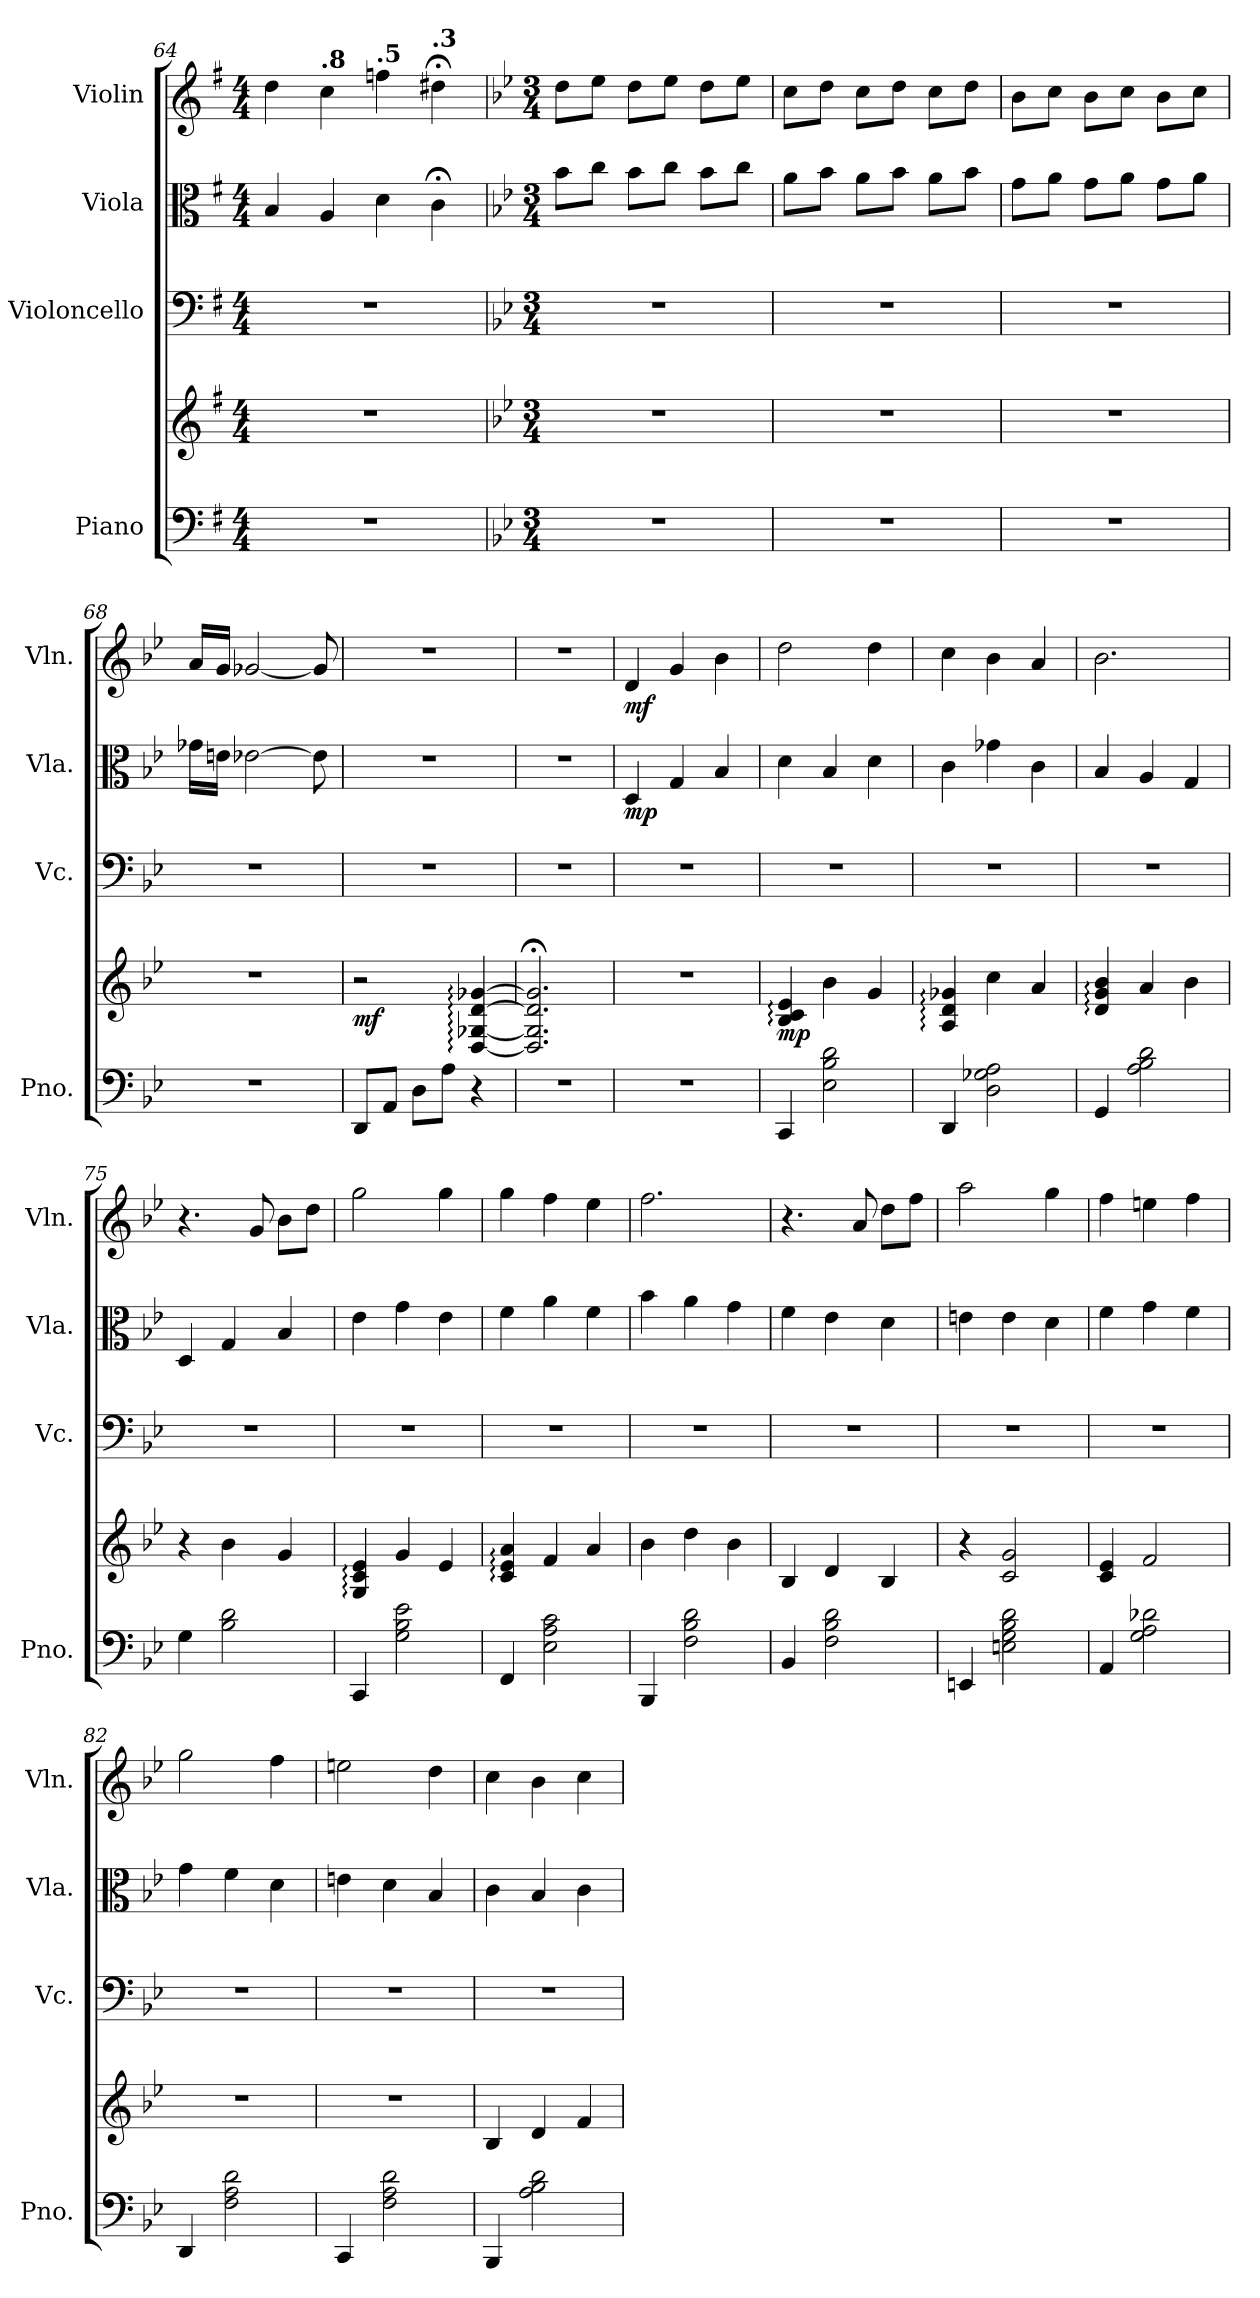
**kern	**kern	**dynam	**kern	**kern	**dynam	**kern	**dynam
*part4	*part4	*part4	*part3	*part2	*part2	*part1	*part1
*staff5	*staff4	*staff4/5	*staff3	*staff2	*staff2	*staff1	*staff1
*I"Piano	*	*	*I"Violoncello	*I"Viola	*	*I"Violin	*
*I'Pno.	*	*	*I'Vc.	*I'Vla.	*	*I'Vln.	*
*clefF4	*clefG2	*	*clefF4	*clefC3	*	*clefG2	*
*k[f#]	*k[f#]	*	*k[f#]	*k[f#]	*	*k[f#]	*
*M4/4	*M4/4	*	*M4/4	*M4/4	*	*M4/4	*
*MM75	*MM75	*	*MM75	*MM75	*	*MM75	*
=64	=64	=64	=64	=64	=64	=64	=64
1r	1r	.	1r	4B/	.	4dd\	.
*	*	*	*	*	*	*MM68	*
!	!	!	!	!	!	!LO:TX:a:B:t=.8	!
.	.	.	.	4A/	.	4cc\	.
*	*	*	*	*	*	*MM62	*
!	!	!	!	!	!	!LO:TX:a:B:t=.5	!
.	.	.	.	4d\	.	4ffn\	.
*	*	*	*	*	*	*MM56	*
!	!	!	!	!	!	!LO:TX:a:B:t=.3	!
.	.	.	.	4c;<\	.	4dd#X;<\	.
=65	=65	=65	=65	=65	=65	=65	=65
!!LO:REH:place=s1:a:B:fs=14:t=E&colon; Howl's Moving Castle
*k[b-e-]	*k[b-e-]	*	*k[b-e-]	*k[b-e-]	*	*k[b-e-]	*
*M3/4	*M3/4	*	*M3/4	*M3/4	*	*M3/4	*
*	*	*	*	*	*	*MM100	*
2.r	2.r	.	2.r	8b-\L	.	8dd\L	.
.	.	.	.	8cc\J	.	8ee-\J	.
.	.	.	.	8b-\L	.	8dd\L	.
.	.	.	.	8cc\J	.	8ee-\J	.
.	.	.	.	8b-\L	.	8dd\L	.
.	.	.	.	8cc\J	.	8ee-\J	.
=66	=66	=66	=66	=66	=66	=66	=66
2.r	2.r	.	2.r	8a\L	.	8cc\L	.
.	.	.	.	8b-\J	.	8dd\J	.
.	.	.	.	8a\L	.	8cc\L	.
.	.	.	.	8b-\J	.	8dd\J	.
.	.	.	.	8a\L	.	8cc\L	.
.	.	.	.	8b-\J	.	8dd\J	.
=67	=67	=67	=67	=67	=67	=67	=67
2.r	2.r	.	2.r	8g\L	.	8b-\L	.
.	.	.	.	8a\J	.	8cc\J	.
.	.	.	.	8g\L	.	8b-\L	.
.	.	.	.	8a\J	.	8cc\J	.
.	.	.	.	8g\L	.	8b-\L	.
.	.	.	.	8a\J	.	8cc\J	.
=68	=68	=68	=68	=68	=68	=68	=68
2.r	2.r	.	2.r	16g-X\LL	.	16a/LL	.
.	.	.	.	16en\JJ	.	16g/JJ	.
.	.	.	.	[2e-X\	.	[2g-X/	.
.	.	.	.	8e-\]	.	8g-/]	.
!!LO:PB:g=z
=69	=69	=69	=69	=69	=69	=69	=69
!	!	!LO:DY:b	!	!	!	!	!
8DD/L	2r	mf	2.r	2.r	.	2.r	.
8AA/J	.	.	.	.	.	.	.
8D\L	.	.	.	.	.	.	.
8A\J	.	.	.	.	.	.	.
4r	[4D/: [4G-X/: [4d/: [4g-X/:	.	.	.	.	.	.
=70	=70	=70	=70	=70	=70	=70	=70
2.r	2.D/];< 2.G-/];< 2.d/];< 2.g-/];<	.	2.r	2.r	.	2.r	.
=71	=71	=71	=71	=71	=71	=71	=71
!	!	!	!	!	!LO:DY:b	!	!LO:DY:b
2.r	2.r	.	2.r	4D/	mp	4d/	mf
.	.	.	.	4G/	.	4g/	.
.	.	.	.	4B-/	.	4b-\	.
=72	=72	=72	=72	=72	=72	=72	=72
!	!	!LO:DY:b	!	!	!	!	!
4CC/	4B-/: 4c/: 4e-/:	mp	2.r	4d\	.	2dd\	.
2E-\ 2B-\ 2d\	4b-\	.	.	4B-/	.	.	.
.	4g/	.	.	4d\	.	4dd\	.
=73	=73	=73	=73	=73	=73	=73	=73
4DD/	4A/: 4d/: 4g-X/:	.	2.r	4c\	.	4cc\	.
2D\ 2G-X\ 2A\	4cc\	.	.	4g-X\	.	4b-\	.
.	4a/	.	.	4c\	.	4a/	.
=74	=74	=74	=74	=74	=74	=74	=74
4GG/	4d/: 4g/: 4b-/:	.	2.r	4B-/	.	2.b-\	.
2A\ 2B-\ 2d\	4a/	.	.	4A/	.	.	.
.	4b-\	.	.	4G/	.	.	.
=75	=75	=75	=75	=75	=75	=75	=75
4G\	4r	.	2.r	4D/	.	4.r	.
2B-\ 2d\	4b-\	.	.	4G/	.	.	.
.	.	.	.	.	.	8g/	.
.	4g/	.	.	4B-/	.	8b-\L	.
.	.	.	.	.	.	8dd\J	.
=76	=76	=76	=76	=76	=76	=76	=76
4CC/	4G/: 4c/: 4e-/:	.	2.r	4e-\	.	2gg\	.
2G\ 2B-\ 2e-\	4g/	.	.	4g\	.	.	.
.	4e-/	.	.	4e-\	.	4gg\	.
!!LO:LB:g=z
=77	=77	=77	=77	=77	=77	=77	=77
4FF/	4c/: 4e-/: 4a/:	.	2.r	4f\	.	4gg\	.
2E-\ 2A\ 2c\	4f/	.	.	4a\	.	4ff\	.
.	4a/	.	.	4f\	.	4ee-\	.
=78	=78	=78	=78	=78	=78	=78	=78
4BBB-/	4b-\	.	2.r	4b-\	.	2.ff\	.
2F\ 2B-\ 2d\	4dd\	.	.	4a\	.	.	.
.	4b-\	.	.	4g\	.	.	.
=79	=79	=79	=79	=79	=79	=79	=79
4BB-/	4B-/	.	2.r	4f\	.	4.r	.
2F\ 2B-\ 2d\	4d/	.	.	4e-\	.	.	.
.	.	.	.	.	.	8a/	.
.	4B-/	.	.	4d\	.	8dd\L	.
.	.	.	.	.	.	8ff\J	.
=80	=80	=80	=80	=80	=80	=80	=80
4EEn/	4r	.	2.r	4en\	.	2aa\	.
2En\ 2G\ 2B-\ 2d\	2c/ 2g/	.	.	4e\	.	.	.
.	.	.	.	4d\	.	4gg\	.
=81	=81	=81	=81	=81	=81	=81	=81
4AA/	4c/ 4e-/	.	2.r	4f\	.	4ff\	.
2G\ 2A\ 2d-X\	2f/	.	.	4g\	.	4een\	.
.	.	.	.	4f\	.	4ff\	.
=82	=82	=82	=82	=82	=82	=82	=82
4DD/	2.r	.	2.r	4g\	.	2gg\	.
2F\ 2A\ 2d\	.	.	.	4f\	.	.	.
.	.	.	.	4d\	.	4ff\	.
=83	=83	=83	=83	=83	=83	=83	=83
4CC/	2.r	.	2.r	4en\	.	2een\	.
2F\ 2A\ 2d\	.	.	.	4d\	.	.	.
.	.	.	.	4B-/	.	4dd\	.
=84	=84	=84	=84	=84	=84	=84	=84
4BBB-/	4B-/	.	2.r	4c\	.	4cc\	.
2A\ 2B-\ 2d\	4d/	.	.	4B-/	.	4b-\	.
.	4f/	.	.	4c\	.	4cc\	.
=	=	=	=	=	=	=	=
*-	*-	*-	*-	*-	*-	*-	*-
